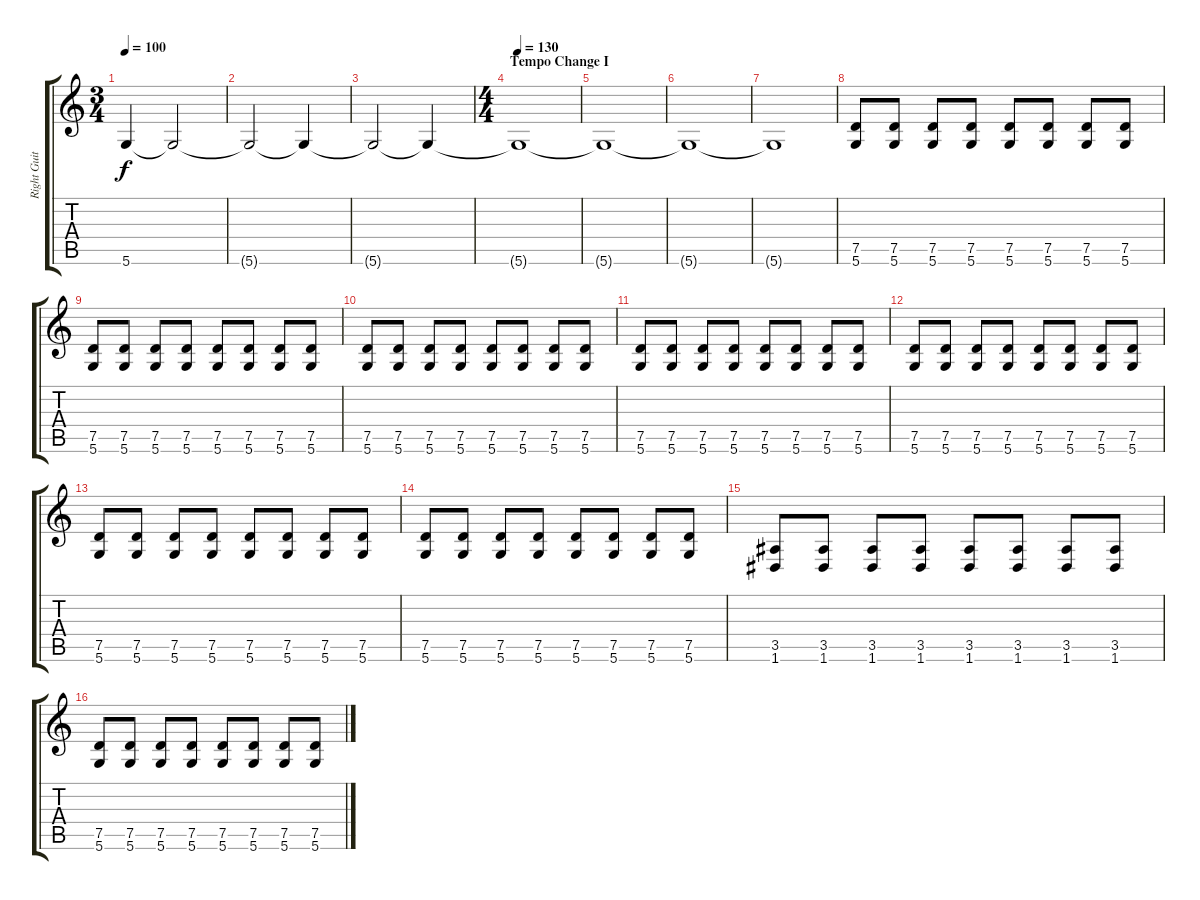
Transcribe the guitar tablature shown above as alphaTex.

\track ("Right Guitar" "Right Guit") {instrument distortionguitar}
\staff {score tabs}
\tuning (D4 A3 F3 C3 G2 D2) {hide}
\ts (3 4)
\tempo 100
\clef g2
\ks c
5.6{t}.4{dy f} 5.6{t}.2 |
5.6{t}.2 5.6{t}.4 |
5.6{t}.2 5.6{t}.4 |
\ts (4 4)
\section ("" "Tempo Change I")
\tempo 130
5.6{t}.1 |
5.6{t}.1 |
5.6{t}.1 |
5.6{t}.1 |
(7.5 5.6).8 (7.5 5.6).8 (7.5 5.6).8 (7.5 5.6).8 (7.5 5.6).8 (7.5 5.6).8 (7.5 5.6).8 (7.5 5.6).8 |
(7.5 5.6).8 (7.5 5.6).8 (7.5 5.6).8 (7.5 5.6).8 (7.5 5.6).8 (7.5 5.6).8 (7.5 5.6).8 (7.5 5.6).8 |
(7.5 5.6).8 (7.5 5.6).8 (7.5 5.6).8 (7.5 5.6).8 (7.5 5.6).8 (7.5 5.6).8 (7.5 5.6).8 (7.5 5.6).8 |
(7.5 5.6).8 (7.5 5.6).8 (7.5 5.6).8 (7.5 5.6).8 (7.5 5.6).8 (7.5 5.6).8 (7.5 5.6).8 (7.5 5.6).8 |
(7.5 5.6).8 (7.5 5.6).8 (7.5 5.6).8 (7.5 5.6).8 (7.5 5.6).8 (7.5 5.6).8 (7.5 5.6).8 (7.5 5.6).8 |
(7.5 5.6).8 (7.5 5.6).8 (7.5 5.6).8 (7.5 5.6).8 (7.5 5.6).8 (7.5 5.6).8 (7.5 5.6).8 (7.5 5.6).8 |
(7.5 5.6).8 (7.5 5.6).8 (7.5 5.6).8 (7.5 5.6).8 (7.5 5.6).8 (7.5 5.6).8 (7.5 5.6).8 (7.5 5.6).8 |
(3.5 1.6).8 (3.5 1.6).8 (3.5 1.6).8 (3.5 1.6).8 (3.5 1.6).8 (3.5 1.6).8 (3.5 1.6).8 (3.5 1.6).8 |
(7.5 5.6).8 (7.5 5.6).8 (7.5 5.6).8 (7.5 5.6).8 (7.5 5.6).8 (7.5 5.6).8 (7.5 5.6).8 (7.5 5.6).8
